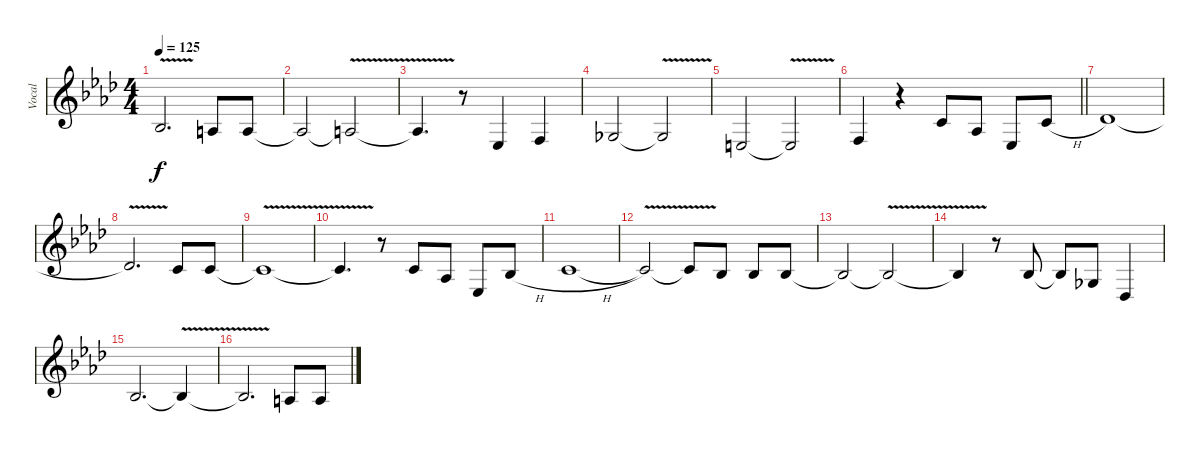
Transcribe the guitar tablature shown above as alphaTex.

\track ("Vocal" "Vocal") {instrument trombone}
\staff {score}
\tuning (E4 B3 G3 D3 A2 E2) {hide}
\ts (4 4)
\tempo 125
\clef g2
\ks fminor
3.3{v t}.2{d dy f} 2.3.8 2.3.8 |
2.3{t}.2 2.3{v t}.2 |
2.3{t}.4{d} r.8 1.4.4 3.4.4 |
4.4.2 4.4{v t}.2 |
2.4.2 2.4{v t}.2 |
\barLineRight lightlight
3.4.4 r.4 1.2.8 1.3.8 1.4.8 1.2{h}.8 |
2.2.1 |
2.2{v t}.2{d} 1.2.8 1.2.8 |
1.2{v t}.1 |
1.2{t}.4{d} r.8 1.2.8 1.3.8 1.4.8 3.3{h}.8 |
5.3{h}.1 |
5.3{v t}.2 5.3{t}.8 3.3.8 3.3.8 3.3.8 |
3.3{t}.2 3.3{v t}.2 |
3.3{t}.4 r.8 3.3.8 3.3{t}.8 4.4.8 4.5.4 |
3.3.2{d} 3.3{v t}.4 |
3.3{t}.2{d} 2.3.8 2.3.8
